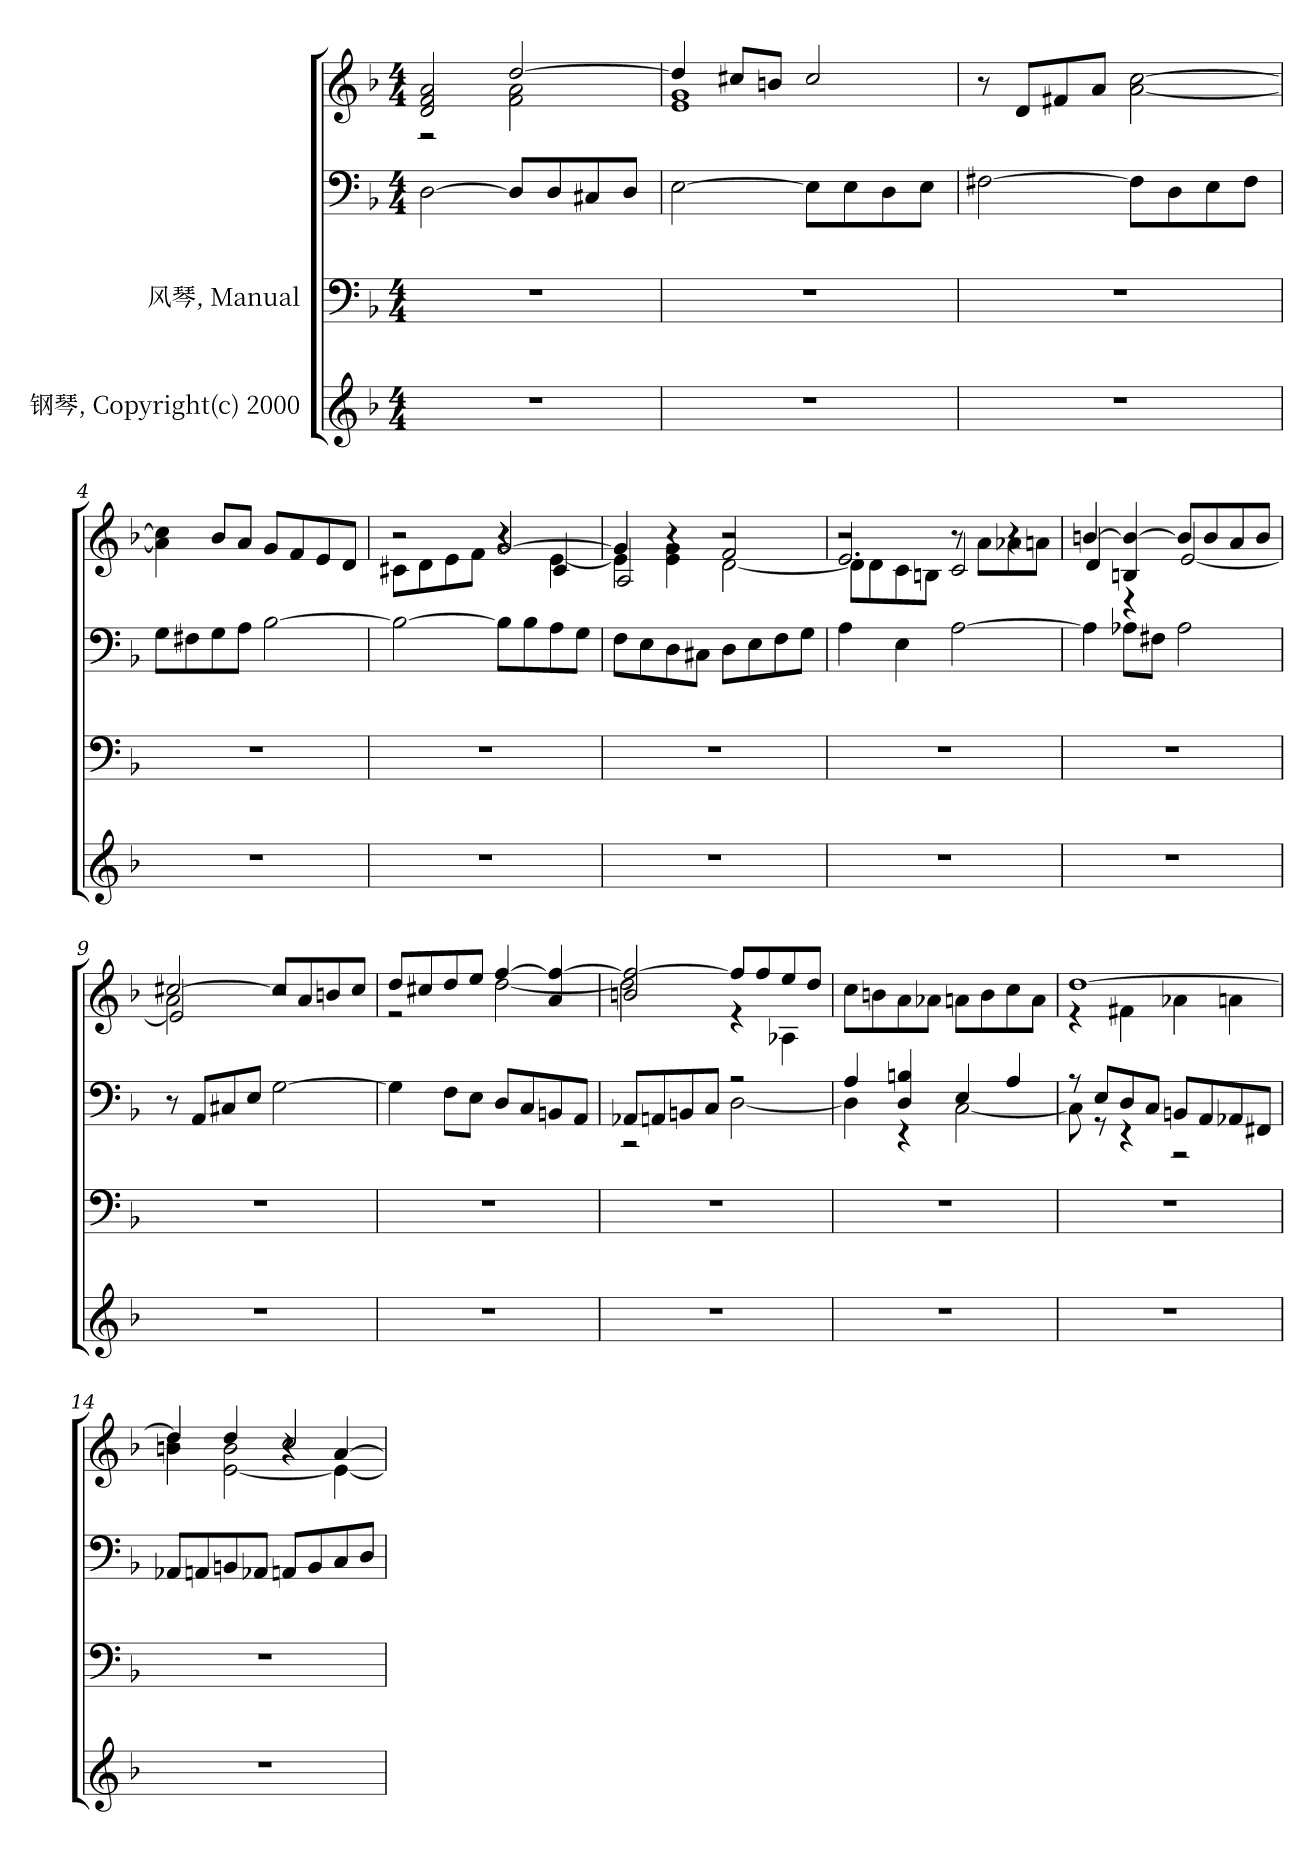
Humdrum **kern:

**kern	**kern	**kern	**kern
*part2	*part1	*part1	*part1
*staff4	*staff3	*staff2	*staff1
*I"钢琴, Copyright(c) 2000	*I"风琴, Manual	*	*
*clefG2	*clefF4	*clefF4	*clefG2
*k[b-]	*k[b-]	*k[b-]	*k[b-]
*M4/4	*M4/4	*M4/4	*M4/4
*MM100	*MM100	*MM100	*MM100
=1	=1	=1	=1
*	*	*	*^
1r	1r	[2D\	2d/ 2f/ 2a/	2r
.	.	8D/L]	[2dd/	2f\ 2a\
.	.	8D/	.	.
.	.	8C#X/	.	.
.	.	8D/J	.	.
=2	=2	=2	=2	=2
1r	1r	[2E\	4dd/]	1e 1g
.	.	.	8cc#X/L	.
.	.	.	8bn/J	.
.	.	8E\L]	2cc#/	.
.	.	8E\	.	.
.	.	8D\	.	.
.	.	8E\J	.	.
*	*	*	*v	*v
=3	=3	=3	=3
1r	1r	[2F#X\	8r
.	.	.	8d/L
.	.	.	8f#X/
.	.	.	8a/J
.	.	8F#\L]	[2a\ [2cc\
.	.	8D\	.
.	.	8E\	.
.	.	8F#\J	.
!!LO:LB:g=z
=4	=4	=4	=4
1r	1r	8G\L	4a\] 4cc\]
.	.	8F#X\	.
.	.	8G\	8b-/L
.	.	8A\J	8a/J
.	.	[2B-\	8g/L
.	.	.	8f/
.	.	.	8e/
.	.	.	8d/J
=5	=5	=5	=5
*	*	*	*^
*	*	*	*	*^
1r	1r	2B-\_	2r	8c#X\L	2r
.	.	.	.	8d\	.
.	.	.	.	8e\	.
.	.	.	.	8f\J	.
.	.	8B-\L]	[2g/	4r	4r
.	.	8B-\	.	.	.
.	.	8A\	.	[4e\	4c#/
.	.	8G\J	.	.	.
=6	=6	=6	=6	=6	=6
1r	1r	8F\L	4g/]	4e\]	2A/
.	.	8E\	.	.	.
.	.	8D\	4r	4e\ 4g\	.
.	.	8C#X\J	.	.	.
.	.	8D\L	2f/	[2d\	2r
.	.	8E\	.	.	.
.	.	8F\	.	.	.
.	.	8G\J	.	.	.
=7	=7	=7	=7	=7	=7
1r	1r	4A\	2.e/	8d\L]	2r
.	.	.	.	8d\	.
.	.	4E\	.	8c\	.
.	.	.	.	8Bn\J	.
.	.	[2A\	.	8r	2c/
.	.	.	.	8a\L	.
.	.	.	4r	8a-X\	.
.	.	.	.	8an\J	.
*	*	*	*	*v	*v
!!LO:LB:g=z
=8	=8	=8	=8	=8
1r	1r	4A\]	[4bn/	4d/
.	.	8A-X\L	4Bn/ 4b/_	4r
.	.	8F#X\J	.	.
.	.	2A-\	8b/L]	[2e/
.	.	.	8b/	.
.	.	.	8a/	.
.	.	.	8b/J	.
=9	=9	=9	=9	=9
*	*	*	*	*^
1r	1r	8r	[2cc#X/	2a\	2e/]
.	.	8AA/L	.	.	.
.	.	8C#X/	.	.	.
.	.	8E/J	.	.	.
.	.	[2G\	8cc#/L]	2r	2r
.	.	.	8a/	.	.
.	.	.	8bn/	.	.
.	.	.	8cc#/J	.	.
*	*	*	*	*v	*v
=10	=10	=10	=10	=10
1r	1r	4G\]	8dd/L	2r
.	.	.	8cc#X/	.
.	.	8F\L	8dd/	.
.	.	8E\J	8ee/J	.
.	.	8D/L	[4ff/	[2dd\
.	.	8C/	.	.
.	.	8BBn/	4a/ 4ff/_	.
.	.	8AA/J	.	.
=11	=11	=11	=11	=11
*	*	*^	*	*
1r	1r	8AA-X/L	2r	2bn/ 2ff/_	2dd\]
.	.	8AAn/	.	.	.
.	.	8BBn/	.	.	.
.	.	8C/J	.	.	.
.	.	2r	[2D\	8ff/L]	4r
.	.	.	.	8ff/	.
.	.	.	.	8ee/	4A-X\
.	.	.	.	8dd/J	.
*	*	*	*	*v	*v
!!LO:PB:g=z
=12	=12	=12	=12	=12
1r	1r	4A/	4D\]	8cc\L
.	.	.	.	8bn\
.	.	4D/ 4Bn/	4r	8a\
.	.	.	.	8a-X\J
.	.	4E/	[2C\	8an\L
.	.	.	.	8b\
.	.	4A/	.	8cc\
.	.	.	.	8a\J
=13	=13	=13	=13	=13
*	*	*	*	*^
1r	1r	8r	8C\]	[1dd	4r
.	.	8E/L	8r	.	.
.	.	8D/	4r	.	4f#X\
.	.	8C/J	.	.	.
.	.	8BBn/L	2r	.	4a-X\
.	.	8AA/	.	.	.
.	.	8AA-X/	.	.	4an\
.	.	8FF#X/J	.	.	.
*	*	*v	*v	*	*
=14	=14	=14	=14	=14
*	*	*	*	*^
1r	1r	8AA-X/L	4dd/]	4bn\	2r
.	.	8AAn/	.	.	.
.	.	8BBn/	4dd/	[2e\ 2b\	.
.	.	8AA-X/J	.	.	.
.	.	8AAn/L	2cc/	.	4r
.	.	8BB/	.	.	.
.	.	8C/	.	4e\_	[4a/
.	.	8D/J	.	.	.
*	*	*	*v	*v	*v
=	=	=	=
*-	*-	*-	*-
